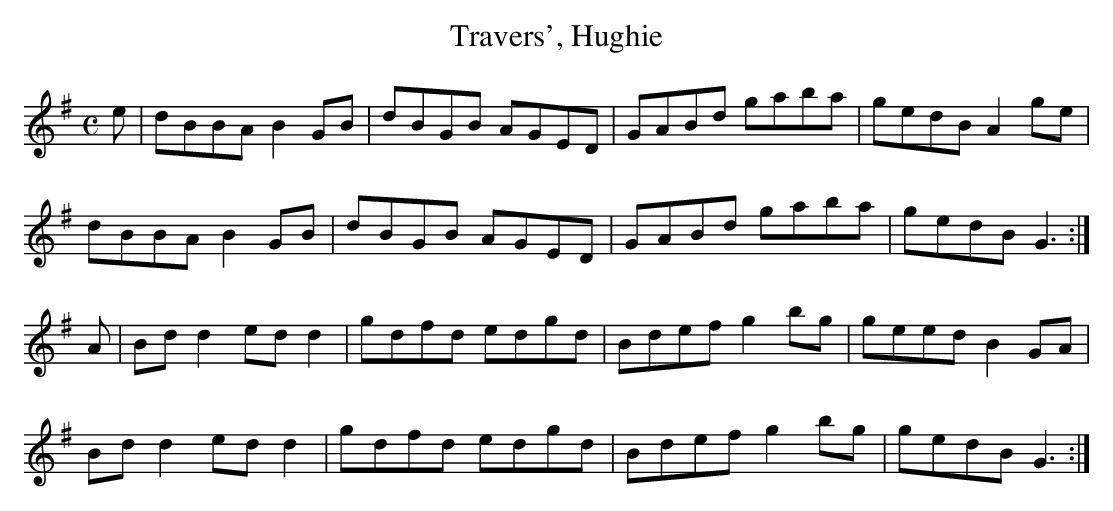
X:1
T:Travers', Hughie
M:C
L:1/8
K:G Major
e|dBBA B2GB|dBGB AGED|GABd gaba|gedB A2ge|!
dBBA B2GB|dBGB AGED|GABd gaba|gedB G3:|!
A|Bdd2 edd2|gdfd edgd|Bdef g2bg|geed B2GA|!
Bdd2 edd2|gdfd edgd|Bdef g2bg|gedB G3:|!
